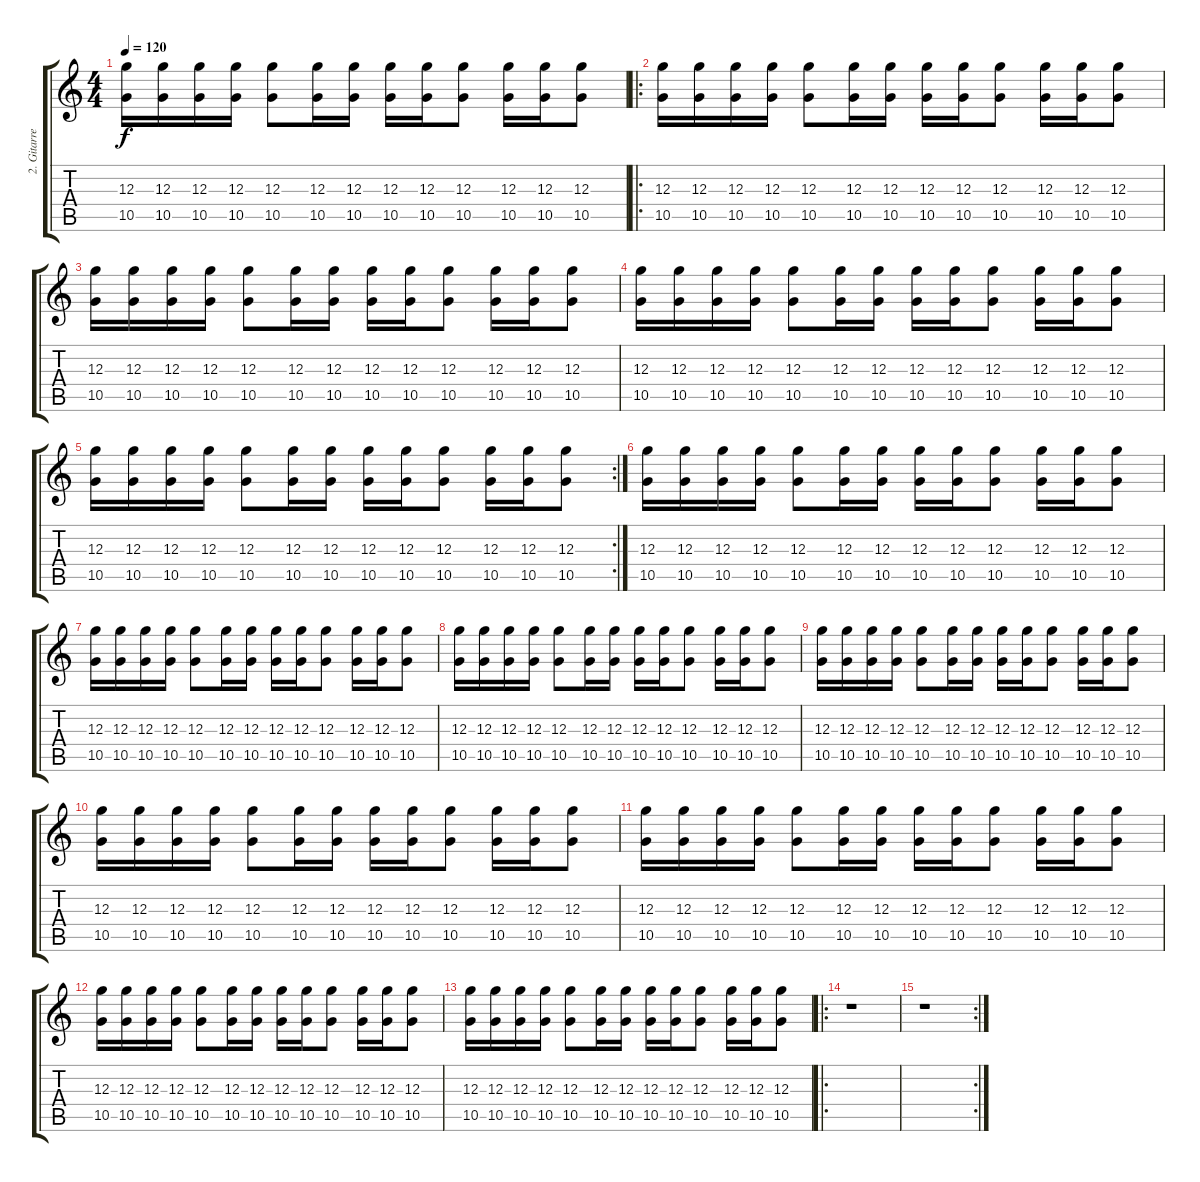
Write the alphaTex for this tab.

\track ("2. Gitarre" "2. Gitarre") {instrument acousticguitarnylon}
\staff {score tabs}
\tuning (E4 B3 G3 D3 A2 E2) {hide}
\ts (4 4)
\tempo 120
\clef g2
\ks c
(12.3 10.5).16{dy f} (12.3 10.5).16 (12.3 10.5).16 (12.3 10.5).16 (12.3 10.5).8 (12.3 10.5).16 (12.3 10.5).16 (12.3 10.5).16 (12.3 10.5).16 (12.3 10.5).8 (12.3 10.5).16 (12.3 10.5).16 (12.3 10.5).8 |
\ro
(12.3 10.5).16 (12.3 10.5).16 (12.3 10.5).16 (12.3 10.5).16 (12.3 10.5).8 (12.3 10.5).16 (12.3 10.5).16 (12.3 10.5).16 (12.3 10.5).16 (12.3 10.5).8 (12.3 10.5).16 (12.3 10.5).16 (12.3 10.5).8 |
(12.3 10.5).16 (12.3 10.5).16 (12.3 10.5).16 (12.3 10.5).16 (12.3 10.5).8 (12.3 10.5).16 (12.3 10.5).16 (12.3 10.5).16 (12.3 10.5).16 (12.3 10.5).8 (12.3 10.5).16 (12.3 10.5).16 (12.3 10.5).8 |
(12.3 10.5).16 (12.3 10.5).16 (12.3 10.5).16 (12.3 10.5).16 (12.3 10.5).8 (12.3 10.5).16 (12.3 10.5).16 (12.3 10.5).16 (12.3 10.5).16 (12.3 10.5).8 (12.3 10.5).16 (12.3 10.5).16 (12.3 10.5).8 |
\rc 2
(12.3 10.5).16 (12.3 10.5).16 (12.3 10.5).16 (12.3 10.5).16 (12.3 10.5).8 (12.3 10.5).16 (12.3 10.5).16 (12.3 10.5).16 (12.3 10.5).16 (12.3 10.5).8 (12.3 10.5).16 (12.3 10.5).16 (12.3 10.5).8 |
(12.3 10.5).16 (12.3 10.5).16 (12.3 10.5).16 (12.3 10.5).16 (12.3 10.5).8 (12.3 10.5).16 (12.3 10.5).16 (12.3 10.5).16 (12.3 10.5).16 (12.3 10.5).8 (12.3 10.5).16 (12.3 10.5).16 (12.3 10.5).8 |
(12.3 10.5).16 (12.3 10.5).16 (12.3 10.5).16 (12.3 10.5).16 (12.3 10.5).8 (12.3 10.5).16 (12.3 10.5).16 (12.3 10.5).16 (12.3 10.5).16 (12.3 10.5).8 (12.3 10.5).16 (12.3 10.5).16 (12.3 10.5).8 |
(12.3 10.5).16 (12.3 10.5).16 (12.3 10.5).16 (12.3 10.5).16 (12.3 10.5).8 (12.3 10.5).16 (12.3 10.5).16 (12.3 10.5).16 (12.3 10.5).16 (12.3 10.5).8 (12.3 10.5).16 (12.3 10.5).16 (12.3 10.5).8 |
(12.3 10.5).16 (12.3 10.5).16 (12.3 10.5).16 (12.3 10.5).16 (12.3 10.5).8 (12.3 10.5).16 (12.3 10.5).16 (12.3 10.5).16 (12.3 10.5).16 (12.3 10.5).8 (12.3 10.5).16 (12.3 10.5).16 (12.3 10.5).8 |
(12.3 10.5).16 (12.3 10.5).16 (12.3 10.5).16 (12.3 10.5).16 (12.3 10.5).8 (12.3 10.5).16 (12.3 10.5).16 (12.3 10.5).16 (12.3 10.5).16 (12.3 10.5).8 (12.3 10.5).16 (12.3 10.5).16 (12.3 10.5).8 |
(12.3 10.5).16 (12.3 10.5).16 (12.3 10.5).16 (12.3 10.5).16 (12.3 10.5).8 (12.3 10.5).16 (12.3 10.5).16 (12.3 10.5).16 (12.3 10.5).16 (12.3 10.5).8 (12.3 10.5).16 (12.3 10.5).16 (12.3 10.5).8 |
(12.3 10.5).16 (12.3 10.5).16 (12.3 10.5).16 (12.3 10.5).16 (12.3 10.5).8 (12.3 10.5).16 (12.3 10.5).16 (12.3 10.5).16 (12.3 10.5).16 (12.3 10.5).8 (12.3 10.5).16 (12.3 10.5).16 (12.3 10.5).8 |
(12.3 10.5).16 (12.3 10.5).16 (12.3 10.5).16 (12.3 10.5).16 (12.3 10.5).8 (12.3 10.5).16 (12.3 10.5).16 (12.3 10.5).16 (12.3 10.5).16 (12.3 10.5).8 (12.3 10.5).16 (12.3 10.5).16 (12.3 10.5).8 |
\ro
r.1 |
\rc 2
r.1
